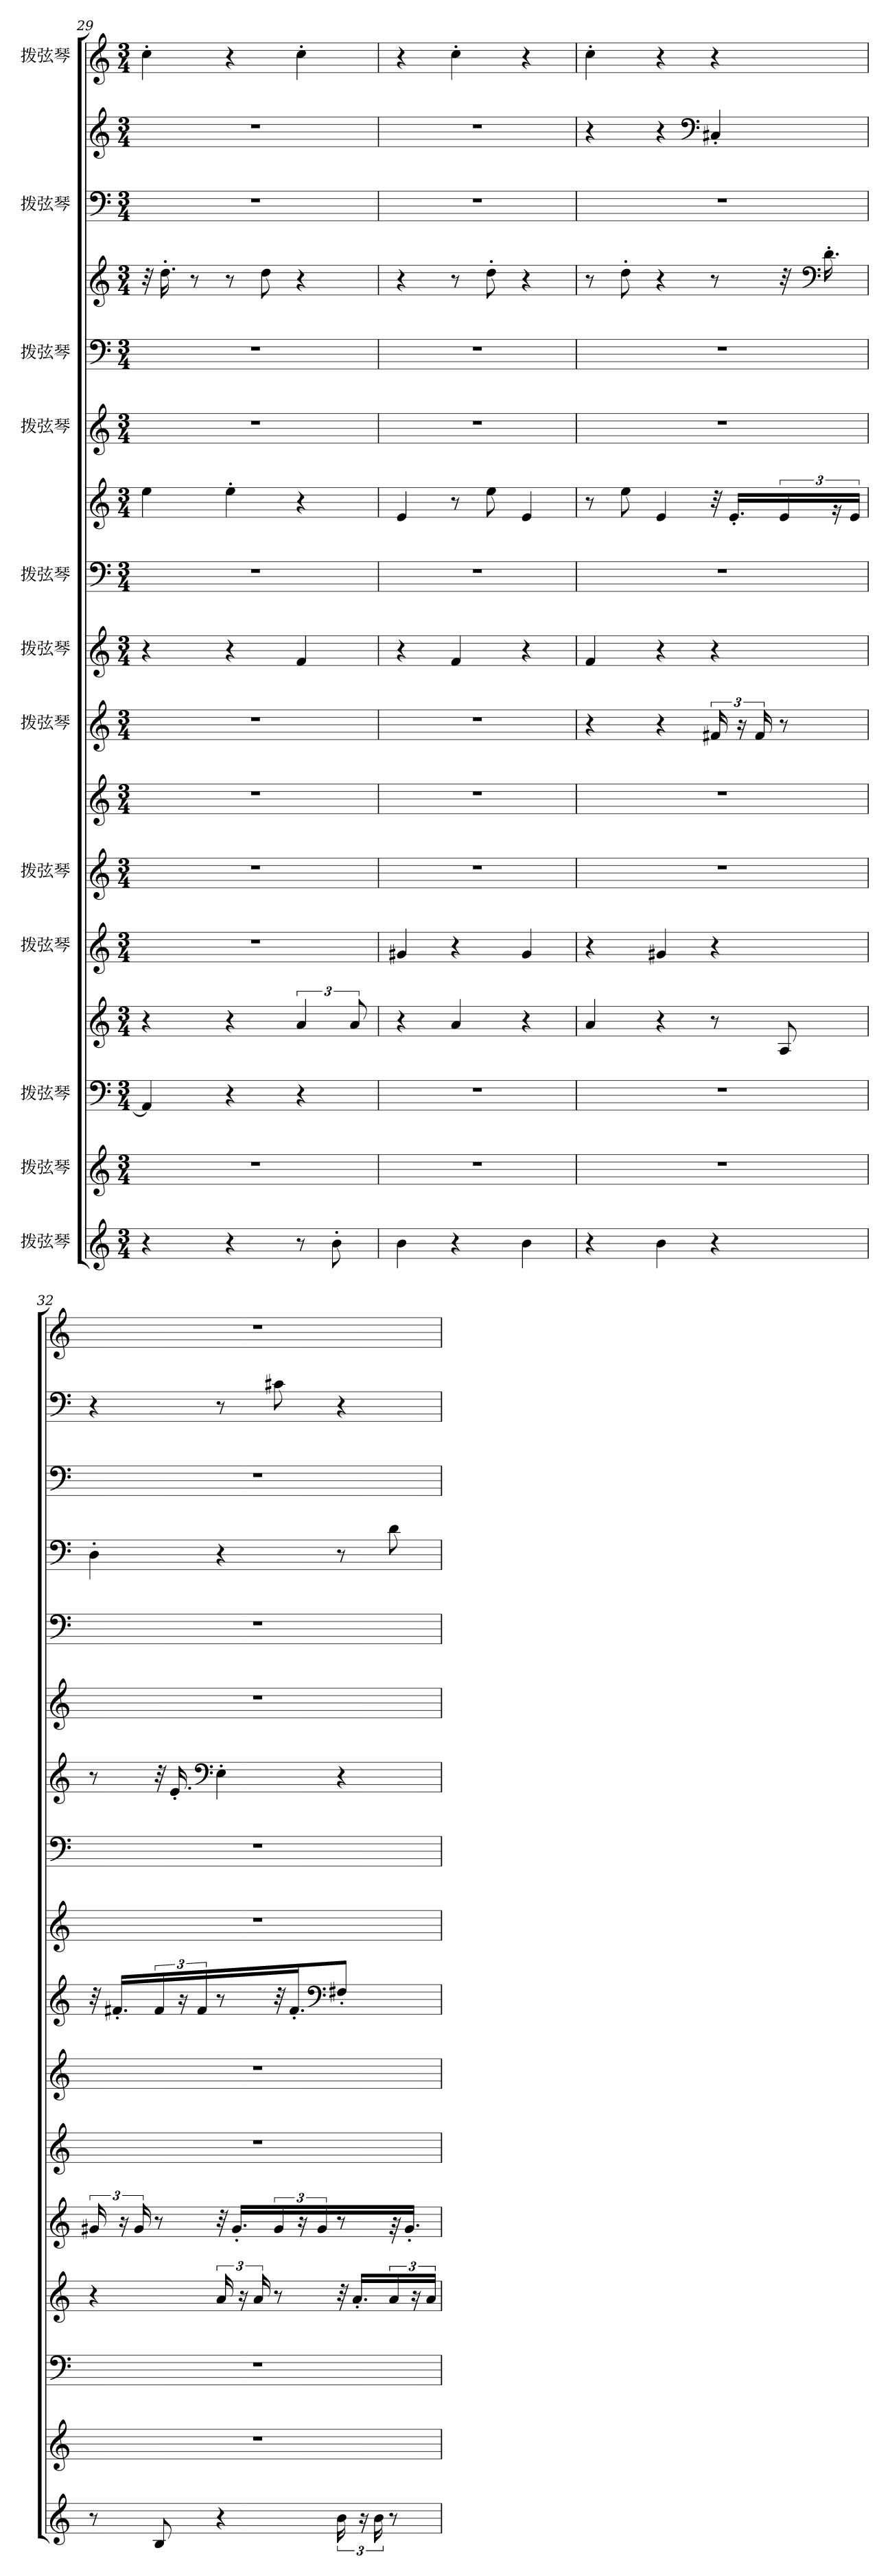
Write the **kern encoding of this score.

**kern	**kern	**kern	**kern	**kern	**kern	**kern	**kern	**kern	**kern	**kern	**kern	**kern	**kern	**kern	**kern	**kern
*part12	*part11	*part10	*part10	*part9	*part8	*part8	*part7	*part6	*part5	*part5	*part4	*part3	*part3	*part2	*part2	*part1
*staff17	*staff16	*staff15	*staff14	*staff13	*staff12	*staff11	*staff10	*staff9	*staff8	*staff7	*staff6	*staff5	*staff4	*staff3	*staff2	*staff1
*I"拨弦琴	*I"拨弦琴	*I"拨弦琴	*	*I"拨弦琴	*I"拨弦琴	*	*I"拨弦琴	*I"拨弦琴	*I"拨弦琴	*	*I"拨弦琴	*I"拨弦琴	*	*I"拨弦琴	*	*I"拨弦琴
*clefG2	*clefG2	*clefF4	*clefG2	*clefG2	*clefG2	*clefG2	*clefG2	*clefG2	*clefF4	*clefG2	*clefG2	*clefF4	*clefG2	*clefF4	*clefG2	*clefG2
*k[]	*k[]	*k[]	*k[]	*k[]	*k[]	*k[]	*k[]	*k[]	*k[]	*k[]	*k[]	*k[]	*k[]	*k[]	*k[]	*k[]
*M3/4	*M3/4	*M3/4	*M3/4	*M3/4	*M3/4	*M3/4	*M3/4	*M3/4	*M3/4	*M3/4	*M3/4	*M3/4	*M3/4	*M3/4	*M3/4	*M3/4
=29	=29	=29	=29	=29	=29	=29	=29	=29	=29	=29	=29	=29	=29	=29	=29	=29
4r	2.r	4AA/]	4r	2.r	2.r	2.r	2.r	4r	2.r	4ee\	2.r	2.r	32r	2.r	2.r	4cc'\
.	.	.	.	.	.	.	.	.	.	.	.	.	16.dd'\	.	.	.
.	.	.	.	.	.	.	.	.	.	.	.	.	8r	.	.	.
4r	.	4r	4r	.	.	.	.	4r	.	4ee'\	.	.	8r	.	.	4r
.	.	.	.	.	.	.	.	.	.	.	.	.	8dd\	.	.	.
8r	.	4r	6a/	.	.	.	.	4f/	.	4r	.	.	4r	.	.	4cc'\
8b'\	.	.	.	.	.	.	.	.	.	.	.	.	.	.	.	.
.	.	.	12a/	.	.	.	.	.	.	.	.	.	.	.	.	.
=30	=30	=30	=30	=30	=30	=30	=30	=30	=30	=30	=30	=30	=30	=30	=30	=30
4b\	2.r	2.r	4r	4g#X/	2.r	2.r	2.r	4r	2.r	4e/	2.r	2.r	4r	2.r	2.r	4r
4r	.	.	4a/	4r	.	.	.	4f/	.	8r	.	.	8r	.	.	4cc'\
.	.	.	.	.	.	.	.	.	.	8ee\	.	.	8dd'\	.	.	.
4b\	.	.	4r	4g#/	.	.	.	4r	.	4e/	.	.	4r	.	.	4r
!!LO:PB:g=z
=31	=31	=31	=31	=31	=31	=31	=31	=31	=31	=31	=31	=31	=31	=31	=31	=31
4r	2.r	2.r	4a/	4r	2.r	2.r	4r	4f/	2.r	8r	2.r	2.r	8r	2.r	4r	4cc'\
.	.	.	.	.	.	.	.	.	.	8ee\	.	.	8dd'\	.	.	.
4b\	.	.	4r	4g#X/	.	.	4r	4r	.	4e/	.	.	4r	.	4r	4r
*	*	*	*	*	*	*	*	*	*	*	*	*	*	*	*clefF4	*
4r	.	.	8r	4r	.	.	24f#X/	4r	.	32r	.	.	8r	.	4C#X'/	4r
.	.	.	.	.	.	.	.	.	.	16.e'/LL	.	.	.	.	.	.
.	.	.	.	.	.	.	24r	.	.	.	.	.	.	.	.	.
.	.	.	.	.	.	.	24f#/	.	.	.	.	.	.	.	.	.
.	.	.	8A/	.	.	.	8r	.	.	24e/JJ	.	.	32r	.	.	.
*	*	*	*	*	*	*	*	*	*	*	*	*	*clefF4	*	*	*
.	.	.	.	.	.	.	.	.	.	.	.	.	16.d'\	.	.	.
.	.	.	.	.	.	.	.	.	.	24r	.	.	.	.	.	.
.	.	.	.	.	.	.	.	.	.	24e/	.	.	.	.	.	.
=32	=32	=32	=32	=32	=32	=32	=32	=32	=32	=32	=32	=32	=32	=32	=32	=32
8r	2.r	2.r	4r	24g#X/	2.r	2.r	32r	2.r	2.r	8r	2.r	2.r	4D'\	2.r	4r	2.r
.	.	.	.	.	.	.	16.f#X'/LL	.	.	.	.	.	.	.	.	.
.	.	.	.	24r	.	.	.	.	.	.	.	.	.	.	.	.
.	.	.	.	24g#/	.	.	.	.	.	.	.	.	.	.	.	.
8B/	.	.	.	8r	.	.	24f#/JJ	.	.	32r	.	.	.	.	.	.
.	.	.	.	.	.	.	.	.	.	16.e'/	.	.	.	.	.	.
.	.	.	.	.	.	.	24r	.	.	.	.	.	.	.	.	.
.	.	.	.	.	.	.	24f#/	.	.	.	.	.	.	.	.	.
*	*	*	*	*	*	*	*	*	*	*clefF4	*	*	*	*	*	*
4r	.	.	24a/	32r	.	.	8r	.	.	4E'\	.	.	4r	.	8r	.
.	.	.	.	16.g#'/LL	.	.	.	.	.	.	.	.	.	.	.	.
.	.	.	24r	.	.	.	.	.	.	.	.	.	.	.	.	.
.	.	.	24a/	.	.	.	.	.	.	.	.	.	.	.	.	.
.	.	.	8r	24g#/JJ	.	.	32r	.	.	.	.	.	.	.	8c#X\	.
.	.	.	.	.	.	.	16.f#'/	.	.	.	.	.	.	.	.	.
.	.	.	.	24r	.	.	.	.	.	.	.	.	.	.	.	.
.	.	.	.	24g#/	.	.	.	.	.	.	.	.	.	.	.	.
*	*	*	*	*	*	*	*clefF4	*	*	*	*	*	*	*	*	*
24b\	.	.	32r	8r	.	.	4F#X'\	.	.	4r	.	.	8r	.	4r	.
.	.	.	16.a'/LL	.	.	.	.	.	.	.	.	.	.	.	.	.
24r	.	.	.	.	.	.	.	.	.	.	.	.	.	.	.	.
24b\	.	.	.	.	.	.	.	.	.	.	.	.	.	.	.	.
8r	.	.	24a/JJ	32r	.	.	.	.	.	.	.	.	8d\	.	.	.
.	.	.	.	16.g#'/	.	.	.	.	.	.	.	.	.	.	.	.
.	.	.	24r	.	.	.	.	.	.	.	.	.	.	.	.	.
.	.	.	24a/	.	.	.	.	.	.	.	.	.	.	.	.	.
=	=	=	=	=	=	=	=	=	=	=	=	=	=	=	=	=
*-	*-	*-	*-	*-	*-	*-	*-	*-	*-	*-	*-	*-	*-	*-	*-	*-
